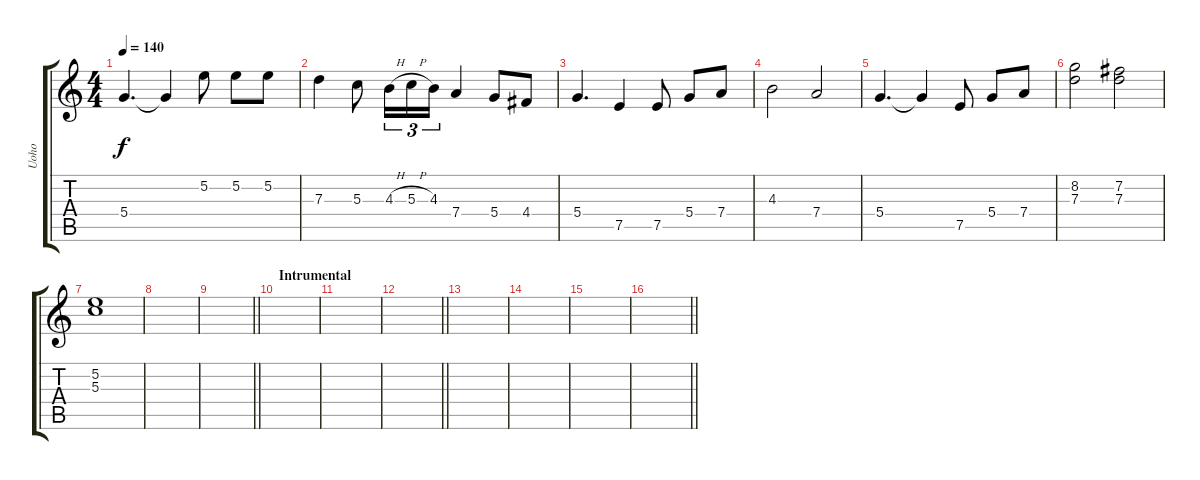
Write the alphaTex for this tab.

\track ("Uoho" "Uoho") {instrument acousticguitarsteel}
\staff {score tabs}
\tuning (E4 B3 G3 D3 A2 E2) {hide}
\ts (4 4)
\tempo 140
\clef g2
\ks c
5.4.4{d dy f} 5.4{t}.4 5.2.8 5.2.8 5.2.8 |
7.3.4 5.3.8 4.3{h}.16{tu (3 2)} 5.3{h}.16{tu (3 2)} 4.3.16{tu (3 2)} 7.4.4 5.4.8 4.4.8 |
5.4.4{d} 7.5.4 7.5.8 5.4.8 7.4.8 |
4.3.2 7.4.2 |
5.4.4{d} 5.4{t}.4 7.5.8 5.4.8 7.4.8 |
(8.2 7.3).2 (7.2 7.3).2 |
(5.2 5.3).1 |
|
\barLineRight lightlight
|
\section ("" "Intrumental")
|
|
\barLineRight lightlight
|
|
|
|
\barLineRight lightlight
